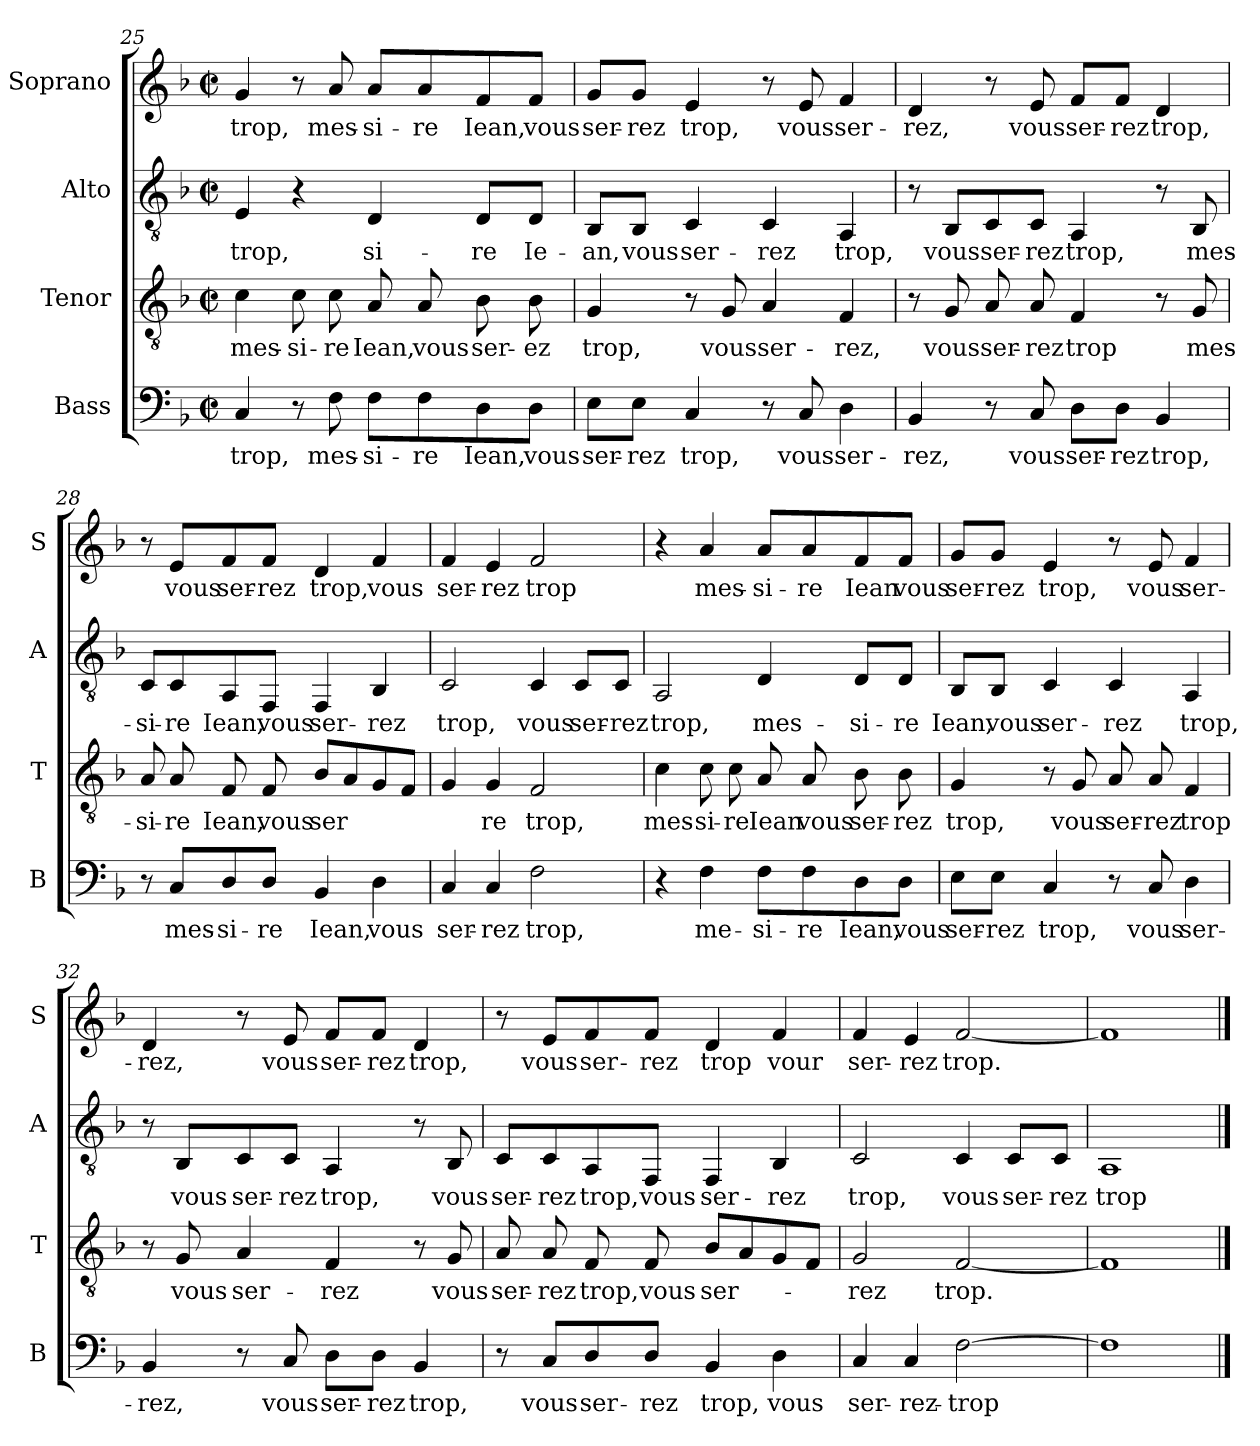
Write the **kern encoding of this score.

**kern	**text	**kern	**text	**kern	**text	**kern	**text
*part4	*part4	*part3	*part3	*part2	*part2	*part1	*part1
*staff4	*staff4	*staff3	*staff3	*staff2	*staff2	*staff1	*staff1
*I"Bass	*	*I"Tenor	*	*I"Alto	*	*I"Soprano	*
*I'B	*	*I'T	*	*I'A	*	*I'S	*
*clefF4	*	*clefGv2	*	*clefGv2	*	*clefG2	*
*k[b-]	*	*k[b-]	*	*k[b-]	*	*k[b-]	*
*F:	*	*F:	*	*F:	*	*F:	*
*M2/2	*	*M2/2	*	*M2/2	*	*M2/2	*
*met(c|)	*	*met(c|)	*	*met(c|)	*	*met(c|)	*
=25	=25	=25	=25	=25	=25	=25	=25
!	!LO:LY:b	!	!LO:LY:b	!	!LO:LY:b	!	!LO:LY:b
4C/	trop,	4c\	mes-	4E/	trop,	4g/	trop,
!	!	!	!LO:LY:b	!	!LO:LY:b	!	!
8r	.	8c\	-si-	4r	mes-	8r	.
!	!LO:LY:b	!	!LO:LY:b	!	!	!	!LO:LY:b
8F\	mes-	8c\	-re	.	.	8a/	mes-
!	!LO:LY:b	!	!LO:LY:b	!	!LO:LY:b	!	!LO:LY:b
8F\L	-si-	8A/	Iean,	4D/	-si-	8a/L	-si-
!	!LO:LY:b	!	!LO:LY:b	!	!	!	!LO:LY:b
8F\	-re	8A/	vous	.	.	8a/	-re
!	!LO:LY:b	!	!LO:LY:b	!	!LO:LY:b	!	!LO:LY:b
8D\	Iean,	8B-\	ser-	8D/L	-re	8f/	Iean,
!	!LO:LY:b	!	!LO:LY:b	!	!LO:LY:b	!	!LO:LY:b
8D\J	vous	8B-\	-ez	8D/J	Ie-	8f/J	vous
=26	=26	=26	=26	=26	=26	=26	=26
!	!LO:LY:b	!	!LO:LY:b	!	!LO:LY:b	!	!LO:LY:b
8E\L	ser-	4G/	trop,	8BB-/L	-an,	8g/L	ser-
!	!LO:LY:b	!	!	!	!LO:LY:b	!	!LO:LY:b
8E\J	-rez	.	.	8BB-/J	vous	8g/J	-rez
!	!LO:LY:b	!	!	!	!LO:LY:b	!	!LO:LY:b
4C/	trop,	8r	.	4C/	ser-	4e/	trop,
!	!	!	!LO:LY:b	!	!	!	!
.	.	8G/	vous	.	.	.	.
!	!	!	!LO:LY:b	!	!LO:LY:b	!	!
8r	.	4A/	ser-	4C/	-rez	8r	.
!	!LO:LY:b	!	!	!	!	!	!LO:LY:b
8C/	vous	.	.	.	.	8e/	vous
!	!LO:LY:b	!	!LO:LY:b	!	!LO:LY:b	!	!LO:LY:b
4D\	ser-	4F/	-rez,	4AA/	trop,	4f/	ser-
=27	=27	=27	=27	=27	=27	=27	=27
!	!LO:LY:b	!	!	!	!	!	!LO:LY:b
4BB-/	-rez,	8r	.	8r	.	4d/	-rez,
!	!	!	!LO:LY:b	!	!LO:LY:b	!	!
.	.	8G/	vous	8BB-/L	vous	.	.
!	!	!	!LO:LY:b	!	!LO:LY:b	!	!
8r	.	8A/	ser-	8C/	ser-	8r	.
!	!LO:LY:b	!	!LO:LY:b	!	!LO:LY:b	!	!LO:LY:b
8C/	vous	8A/	-rez	8C/J	-rez	8e/	vous
!	!LO:LY:b	!	!LO:LY:b	!	!LO:LY:b	!	!LO:LY:b
8D\L	ser-	4F/	trop	4AA/	trop,	8f/L	ser-
!	!LO:LY:b	!	!	!	!	!	!LO:LY:b
8D\J	-rez	.	.	.	.	8f/J	-rez
!	!LO:LY:b	!	!	!	!	!	!LO:LY:b
4BB-/	trop,	8r	.	8r	.	4d/	trop,
!	!	!	!LO:LY:b	!	!LO:LY:b	!	!
.	.	8G/	mes-	8BB-/	mes-	.	.
!!LO:LB:g=z
=28	=28	=28	=28	=28	=28	=28	=28
!	!	!	!LO:LY:b	!	!LO:LY:b	!	!
8r	.	8A/	-si-	8C/L	-si-	8r	.
!	!LO:LY:b	!	!LO:LY:b	!	!LO:LY:b	!	!LO:LY:b
8C/L	mes-	8A/	-re	8C/	-re	8e/L	vous
!	!LO:LY:b	!	!LO:LY:b	!	!LO:LY:b	!	!LO:LY:b
8D/	-si-	8F/	Iean,	8AA/	Iean,	8f/	ser-
!	!LO:LY:b	!	!LO:LY:b	!	!LO:LY:b	!	!LO:LY:b
8D/J	-re	8F/	vous	8FF/J	vous	8f/J	-rez
!	!LO:LY:b	!	!LO:LY:b	!	!LO:LY:b	!	!LO:LY:b
4BB-/	Iean,	8B-/L	ser	4FF/	ser-	4d/	trop,
.	.	8A/	.	.	.	.	.
!	!LO:LY:b	!	!	!	!LO:LY:b	!	!LO:LY:b
4D\	vous	8G/	.	4BB-/	-rez	4f/	vous
.	.	8F/J	.	.	.	.	.
=29	=29	=29	=29	=29	=29	=29	=29
!	!LO:LY:b	!	!	!	!LO:LY:b	!	!LO:LY:b
4C/	ser-	4G/	.	2C/	trop,	4f/	ser-
!	!LO:LY:b	!	!LO:LY:b	!	!	!	!LO:LY:b
4C/	-rez	4G/	re	.	.	4e/	-rez
!	!LO:LY:b	!	!LO:LY:b	!	!LO:LY:b	!	!LO:LY:b
2F\	trop,	2F/	trop,	4C/	vous	2f/	trop
!	!	!	!	!	!LO:LY:b	!	!
.	.	.	.	8C/L	ser-	.	.
!	!	!	!	!	!LO:LY:b	!	!
.	.	.	.	8C/J	-rez	.	.
=30	=30	=30	=30	=30	=30	=30	=30
!	!	!	!LO:LY:b	!	!LO:LY:b	!	!
4r	.	4c\	mes-	2AA/	trop,	4r	.
!	!LO:LY:b	!	!LO:LY:b	!	!	!	!LO:LY:b
4F\	me-	8c\	-si-	.	.	4a/	mes-
!	!	!	!LO:LY:b	!	!	!	!
.	.	8c\	-re	.	.	.	.
!	!LO:LY:b	!	!LO:LY:b	!	!LO:LY:b	!	!LO:LY:b
8F\L	-si-	8A/	Iean	4D/	mes-	8a/L	-si-
!	!LO:LY:b	!	!LO:LY:b	!	!	!	!LO:LY:b
8F\	-re	8A/	vous	.	.	8a/	-re
!	!LO:LY:b	!	!LO:LY:b	!	!LO:LY:b	!	!LO:LY:b
8D\	Iean,	8B-\	ser-	8D/L	-si-	8f/	Iean
!	!LO:LY:b	!	!LO:LY:b	!	!LO:LY:b	!	!LO:LY:b
8D\J	vous	8B-\	-rez	8D/J	-re	8f/J	vous
=31	=31	=31	=31	=31	=31	=31	=31
!	!LO:LY:b	!	!LO:LY:b	!	!LO:LY:b	!	!LO:LY:b
8E\L	ser-	4G/	trop,	8BB-/L	Iean,	8g/L	ser-
!	!LO:LY:b	!	!	!	!LO:LY:b	!	!LO:LY:b
8E\J	-rez	.	.	8BB-/J	vous	8g/J	-rez
!	!LO:LY:b	!	!	!	!LO:LY:b	!	!LO:LY:b
4C/	trop,	8r	.	4C/	ser-	4e/	trop,
!	!	!	!LO:LY:b	!	!	!	!
.	.	8G/	vous	.	.	.	.
!	!	!	!LO:LY:b	!	!LO:LY:b	!	!
8r	.	8A/	ser-	4C/	-rez	8r	.
!	!LO:LY:b	!	!LO:LY:b	!	!	!	!LO:LY:b
8C/	vous	8A/	-rez	.	.	8e/	vous
!	!LO:LY:b	!	!LO:LY:b	!	!LO:LY:b	!	!LO:LY:b
4D\	ser-	4F/	trop	4AA/	trop,	4f/	ser-
!!LO:LB:g=z
=32	=32	=32	=32	=32	=32	=32	=32
!	!LO:LY:b	!	!	!	!	!	!LO:LY:b
4BB-/	-rez,	8r	.	8r	.	4d/	-rez,
!	!	!	!LO:LY:b	!	!LO:LY:b	!	!
.	.	8G/	vous	8BB-/L	vous	.	.
!	!	!	!LO:LY:b	!	!LO:LY:b	!	!
8r	.	4A/	ser-	8C/	ser-	8r	.
!	!LO:LY:b	!	!	!	!LO:LY:b	!	!LO:LY:b
8C/	vous	.	.	8C/J	-rez	8e/	vous
!	!LO:LY:b	!	!LO:LY:b	!	!LO:LY:b	!	!LO:LY:b
8D\L	ser-	4F/	-rez	4AA/	trop,	8f/L	ser-
!	!LO:LY:b	!	!	!	!	!	!LO:LY:b
8D\J	-rez	.	.	.	.	8f/J	-rez
!	!LO:LY:b	!	!	!	!	!	!LO:LY:b
4BB-/	trop,	8r	.	8r	.	4d/	trop,
!	!	!	!LO:LY:b	!	!LO:LY:b	!	!
.	.	8G/	vous	8BB-/	vous	.	.
=33	=33	=33	=33	=33	=33	=33	=33
!	!	!	!LO:LY:b	!	!LO:LY:b	!	!
8r	.	8A/	ser-	8C/L	ser-	8r	.
!	!LO:LY:b	!	!LO:LY:b	!	!LO:LY:b	!	!LO:LY:b
8C/L	vous	8A/	-rez	8C/	-rez	8e/L	vous
!	!LO:LY:b	!	!LO:LY:b	!	!LO:LY:b	!	!LO:LY:b
8D/	ser-	8F/	trop,	8AA/	trop,	8f/	ser-
!	!LO:LY:b	!	!LO:LY:b	!	!LO:LY:b	!	!LO:LY:b
8D/J	-rez	8F/	vous	8FF/J	vous	8f/J	-rez
!	!LO:LY:b	!	!LO:LY:b	!	!LO:LY:b	!	!LO:LY:b
4BB-/	trop,	8B-/L	ser-	4FF/	ser-	4d/	trop
.	.	8A/	.	.	.	.	.
!	!LO:LY:b	!	!	!	!LO:LY:b	!	!LO:LY:b
4D\	vous	8G/	.	4BB-/	-rez	4f/	vour
.	.	8F/J	.	.	.	.	.
=34	=34	=34	=34	=34	=34	=34	=34
!	!LO:LY:b	!	!LO:LY:b	!	!LO:LY:b	!	!LO:LY:b
4C/	ser-	2G/	-rez	2C/	trop,	4f/	ser-
!	!LO:LY:b	!	!	!	!	!	!LO:LY:b
4C/	-rez-	.	.	.	.	4e/	-rez
!	!LO:LY:b	!	!LO:LY:b	!	!LO:LY:b	!	!LO:LY:b
[2F\	-trop	[2F/	trop.	4C/	vous	[2f/	trop.
!	!	!	!	!	!LO:LY:b	!	!
.	.	.	.	8C/L	ser-	.	.
!	!	!	!	!	!LO:LY:b	!	!
.	.	.	.	8C/J	-rez	.	.
=35	=35	=35	=35	=35	=35	=35	=35
!	!	!	!	!	!LO:LY:b	!	!
1F]	.	1F]	.	1AA	trop	1f]	.
==	==	==	==	==	==	==	==
*-	*-	*-	*-	*-	*-	*-	*-
